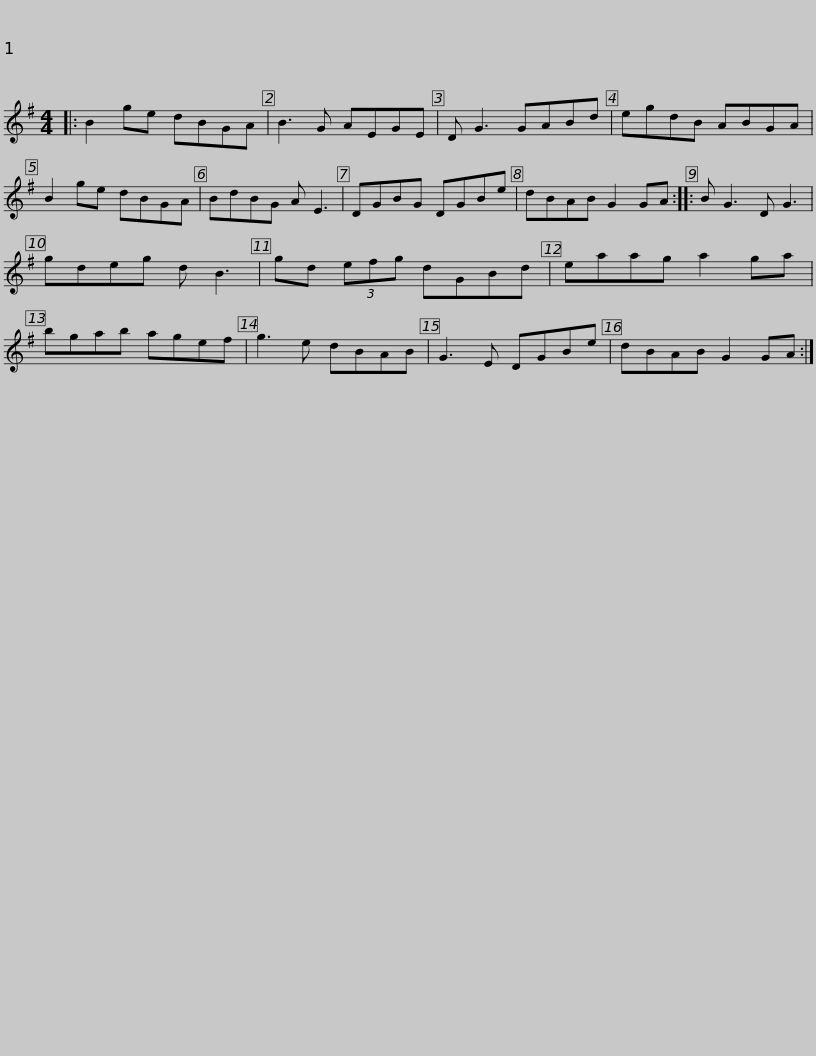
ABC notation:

X:1
L:1/8
M:4/4
I:linebreak $
K:G
V:1 treble
V:1
|: B2 ge dBGA | B3 G AEGE | D G3 GABd | egdB ABGA | B2 ge dBGA | %5
 BdBG A E3 |$ DGBG DGBe | dBAB G2 GA :: B G3 D G3 | gdeg d B3 | %10
 gd (3efg dGBd | eaag a2 ga |$ bgab agef | g3 e dBAB | G3 E DGBe | %15
 dBAB G2 GA :| %16
